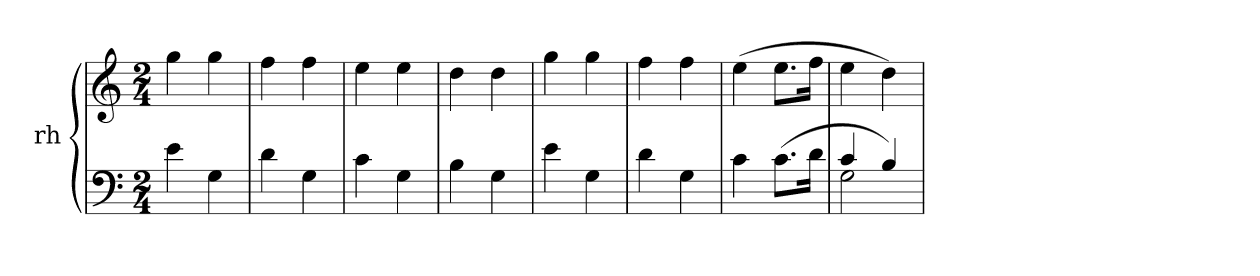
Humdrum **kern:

**kern	**kern
*part1	*part1
*staff2	*staff1
*I"rh	*
*clefF4	*clefG2
*k[]	*k[]
*C:	*C:
*M2/4	*M2/4
=	=
4e	4gg
4G	4gg
=	=
4d	4ff
4G	4ff
=	=
4c	4ee
4G	4ee
=	=
4B	4dd
4G	4dd
=	=
4e	4gg
4G	4gg
=	=
4d	4ff
4G	4ff
=	=
4c	(4ee
(8.cL	8.eeL
16dJk	16ffJk
=	=
*^	*
4c	2G	4ee
4B)	.	4dd)
*v	*v	*
=	=
*-	*-
